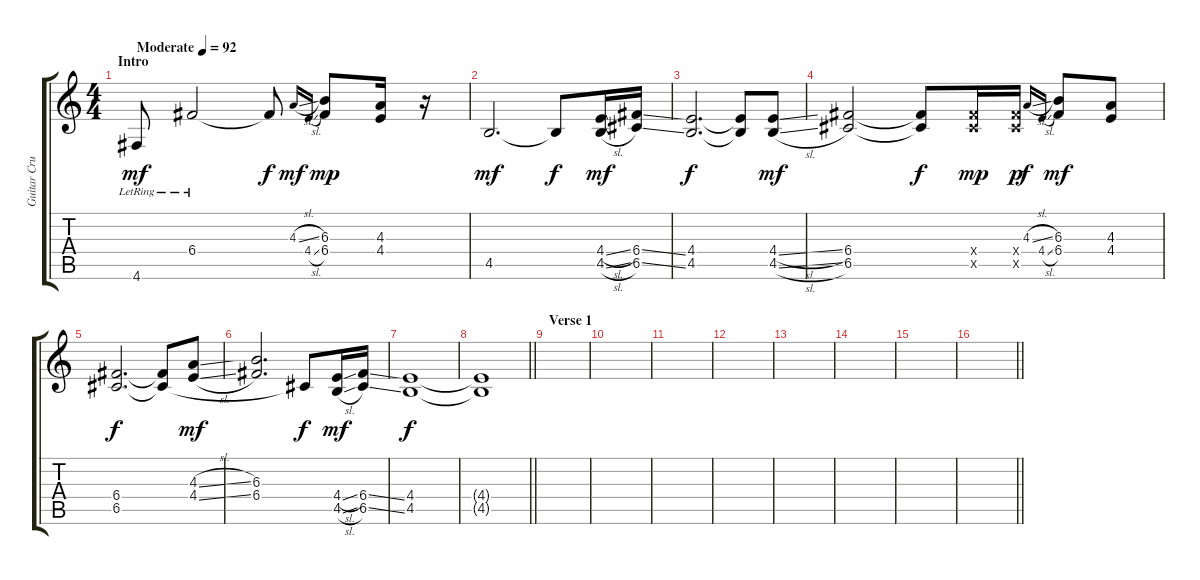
\track ("Guitar Crunch" "Guitar Cru") {instrument electricguitarjazz}
\staff {score tabs}
\tuning (D4 A3 F3 C3 G2 D2) {hide}
\ts (4 4)
\section ("" "Intro")
\tempo (92 "Moderate")
\clef g2
\ks aminor
4.6{lr}.8{dy mf instrument electricguitarjazz} 6.4{lr}.2 6.4{t}.8{dy f} 4.3{sl}.16{gr onbeat dy mf} 4.4{sl}.16{gr onbeat} (6.3 6.4).8{dy mp} (4.3 4.4).16 r.16 |
4.5.2{d dy mf} 4.5{t}.8{dy f} (4.4{sl} 4.5{sl}).16{dy mf} (6.4{ss} 6.5{ss}).16 |
(4.4 4.5).2{d dy f} (4.4{t} 4.5{t}).8 (4.4{sl} 4.5{sl}).8{dy mf} |
(6.4 6.5).2 (6.4{t} 6.5{t}).8{dy f} (6.4{x} 6.5{x}).16{dy mp} (6.4{x} 6.5{x}).16{dy p} 4.3{sl}.16{gr onbeat dy f} 4.4{sl}.16{gr onbeat} (6.3 6.4).8{dy mf} (4.3 4.4).8 |
(6.4 6.5).2{d dy f} (6.4{t} 6.5{t}).8 (4.3{sl} 4.4{sl}).8{dy mf} |
(6.3 6.4).2{d} 6.5{t}.8{dy f} (4.4{sl} 4.5{sl}).16{dy mf} (6.4{ss} 6.5{ss}).16 |
(4.4 4.5).1{dy f} |
\barLineRight lightlight
(4.4{t} 4.5{t}).1 |
\section ("" "Verse 1")
|
|
|
|
|
|
|
\barLineRight lightlight
